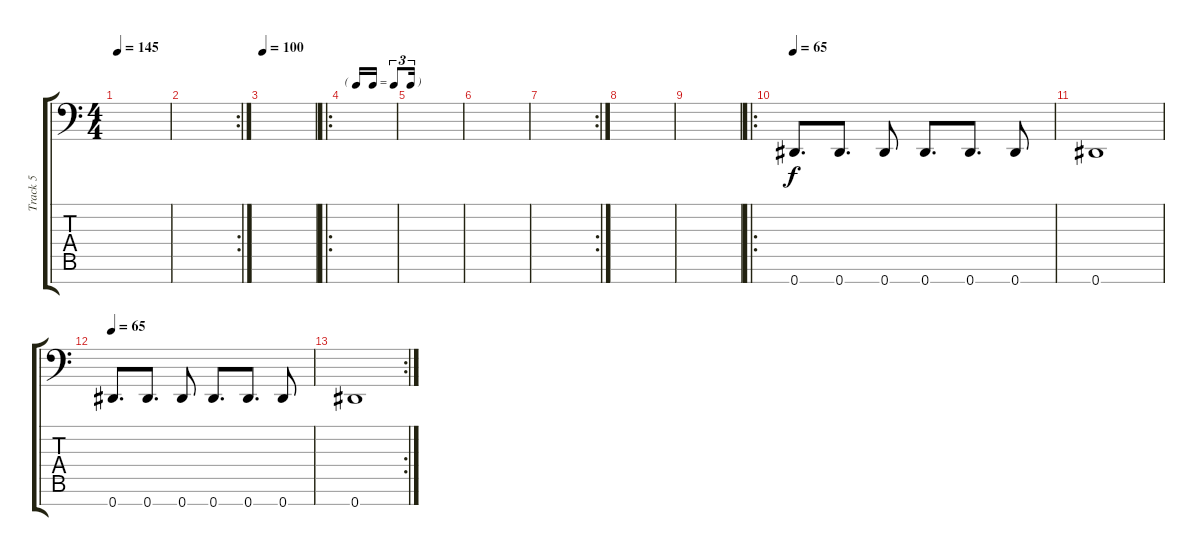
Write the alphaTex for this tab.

\track ("Track 5" "Track 5") {instrument overdrivenguitar}
\staff {score tabs}
\tuning (E4 B3 G3 D3 A2 E2 Eb1) {hide}
\ts (4 4)
\tempo 145
\clef f4
\ks c
|
\rc 2
|
\tempo 100
|
\ro
\tf triplet16th
|
|
|
\rc 2
|
|
|
\ro
\tempo 65
0.7.8{d} 0.7.8{d} 0.7.8 0.7.8{d} 0.7.8{d} 0.7.8 |
0.7.1 |
\tempo 65
0.7.8{d} 0.7.8{d} 0.7.8 0.7.8{d} 0.7.8{d} 0.7.8 |
\rc 2
0.7.1
